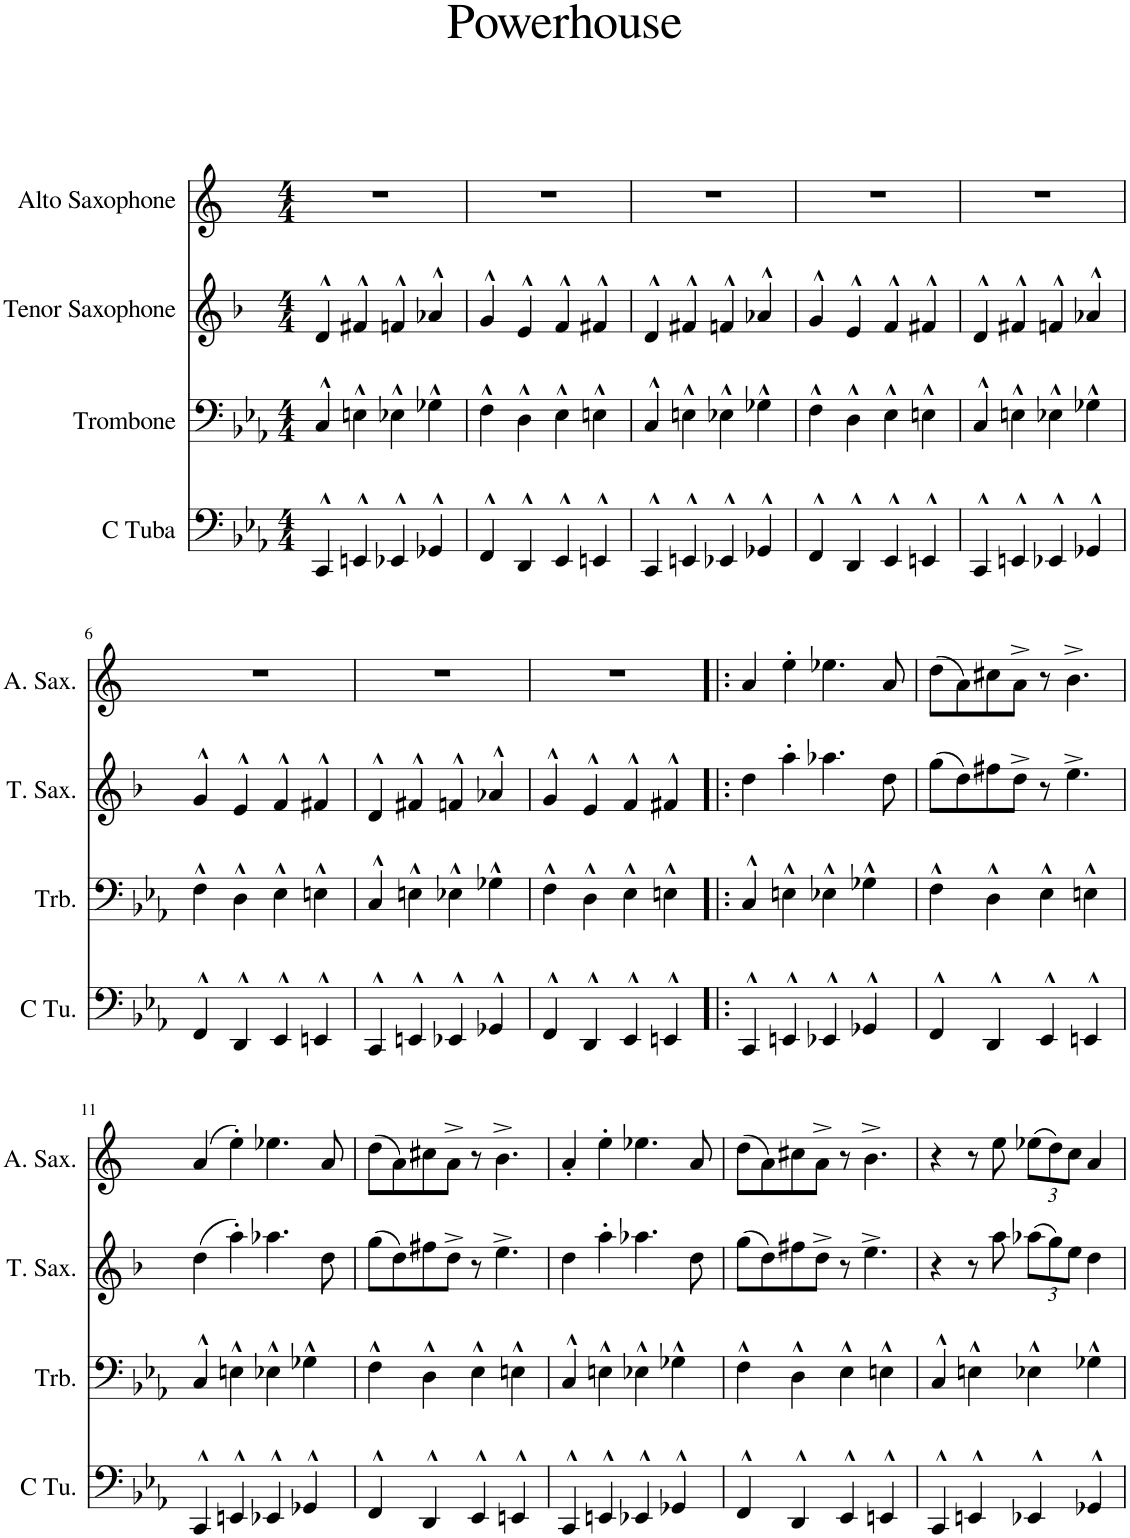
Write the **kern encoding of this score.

**kern	**kern	**kern	**kern
*part4	*part3	*part2	*part1
*staff4	*staff3	*staff2	*staff1
*I"C Tuba	*I"Trombone	*I"Tenor Saxophone	*I"Alto Saxophone
*I'C Tu.	*I'Trb.	*I'T. Sax.	*I'A. Sax.
*clefF4	*clefF4	*clefG2	*clefG2
*	*	*Trd8c14	*Trd5c9
*k[b-e-a-]	*k[b-e-a-]	*k[b-]	*k[]
*M4/4	*M4/4	*M4/4	*M4/4
=1	=1	=1	=1
4CC^^/	4C^^/	4d^^/	1r
4EEn^^/	4En^^\	4f#X^^/	.
4EE-X^^/	4E-X^^\	4fn^^/	.
4GG-X^^/	4G-X^^\	4a-X^^/	.
=2	=2	=2	=2
4FF^^/	4F^^\	4g^^/	1r
4DD^^/	4D^^\	4e^^/	.
4EE-^^/	4E-^^\	4f^^/	.
4EEn^^/	4En^^\	4f#X^^/	.
=3	=3	=3	=3
4CC^^/	4C^^/	4d^^/	1r
4EEn^^/	4En^^\	4f#X^^/	.
4EE-X^^/	4E-X^^\	4fn^^/	.
4GG-X^^/	4G-X^^\	4a-X^^/	.
=4	=4	=4	=4
4FF^^/	4F^^\	4g^^/	1r
4DD^^/	4D^^\	4e^^/	.
4EE-^^/	4E-^^\	4f^^/	.
4EEn^^/	4En^^\	4f#X^^/	.
=5	=5	=5	=5
4CC^^/	4C^^/	4d^^/	1r
4EEn^^/	4En^^\	4f#X^^/	.
4EE-X^^/	4E-X^^\	4fn^^/	.
4GG-X^^/	4G-X^^\	4a-X^^/	.
!!LO:LB:g=z
=6	=6	=6	=6
4FF^^/	4F^^\	4g^^/	1r
4DD^^/	4D^^\	4e^^/	.
4EE-^^/	4E-^^\	4f^^/	.
4EEn^^/	4En^^\	4f#X^^/	.
=7	=7	=7	=7
4CC^^/	4C^^/	4d^^/	1r
4EEn^^/	4En^^\	4f#X^^/	.
4EE-X^^/	4E-X^^\	4fn^^/	.
4GG-X^^/	4G-X^^\	4a-X^^/	.
=8	=8	=8	=8
4FF^^/	4F^^\	4g^^/	1r
4DD^^/	4D^^\	4e^^/	.
4EE-^^/	4E-^^\	4f^^/	.
4EEn^^/	4En^^\	4f#X^^/	.
=9!|:	=9!|:	=9!|:	=9!|:
4CC^^/	4C^^/	4dd\	4a/
4EEn^^/	4En^^\	4aa'\	4ee'\
4EE-X^^/	4E-X^^\	4.aa-X\	4.ee-X\
4GG-X^^/	4G-X^^\	.	.
.	.	8dd\	8a/
=10	=10	=10	=10
4FF^^/	4F^^\	(8gg\L	(8dd\L
.	.	8dd\)	8a\)
4DD^^/	4D^^\	8ff#X\	8cc#X\
.	.	8dd^\J	8a^\J
4EE-^^/	4E-^^\	8r	8r
.	.	4.ee^\	4.b^\
4EEn^^/	4En^^\	.	.
!!LO:LB:g=z
=11	=11	=11	=11
4CC^^/	4C^^/	(4dd\	(4a/
4EEn^^/	4En^^\	4aa'\)	4ee'\)
4EE-X^^/	4E-X^^\	4.aa-X\	4.ee-X\
4GG-X^^/	4G-X^^\	.	.
.	.	8dd\	8a/
=12	=12	=12	=12
4FF^^/	4F^^\	(8gg\L	(8dd\L
.	.	8dd\)	8a\)
4DD^^/	4D^^\	8ff#X\	8cc#X\
.	.	8dd^\J	8a^\J
4EE-^^/	4E-^^\	8r	8r
.	.	4.ee^\	4.b^\
4EEn^^/	4En^^\	.	.
=13	=13	=13	=13
4CC^^/	4C^^/	4dd\	4a'/
4EEn^^/	4En^^\	4aa'\	4ee'\
4EE-X^^/	4E-X^^\	4.aa-X\	4.ee-X\
4GG-X^^/	4G-X^^\	.	.
.	.	8dd\	8a/
=14	=14	=14	=14
4FF^^/	4F^^\	(8gg\L	(8dd\L
.	.	8dd\)	8a\)
4DD^^/	4D^^\	8ff#X\	8cc#X\
.	.	8dd^\J	8a^\J
4EE-^^/	4E-^^\	8r	8r
.	.	4.ee^\	4.b^\
4EEn^^/	4En^^\	.	.
=15	=15	=15	=15
4CC^^/	4C^^/	4r	4r
4EEn^^/	4En^^\	8r	8r
.	.	8aa\	8ee\
*	*	*Xbrackettup	*Xbrackettup
4EE-X^^/	4E-X^^\	(12aa-X\L	(12ee-X\L
.	.	12gg\)	12dd\)
.	.	12ee\J	12cc\J
4GG-X^^/	4G-X^^\	4dd\	4a/
=	=	=	=
*-	*-	*-	*-
